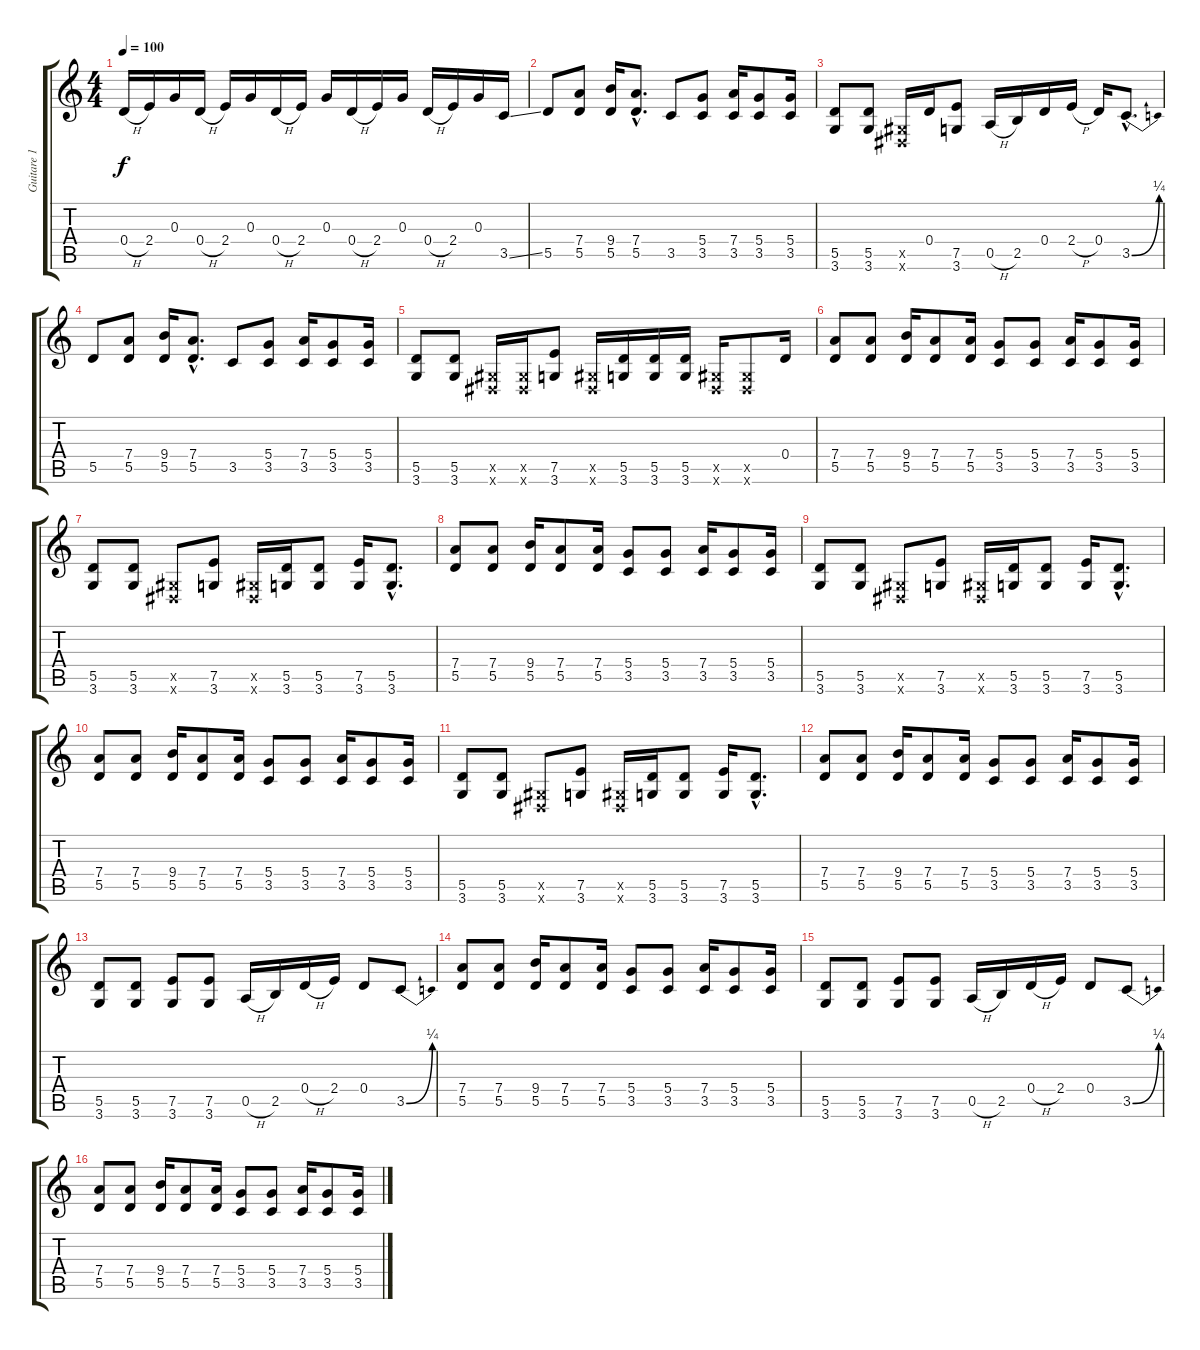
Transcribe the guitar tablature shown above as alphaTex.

\track ("Guitare 1" "Guitare 1") {instrument electricguitarclean}
\staff {score tabs}
\tuning (E4 B3 G3 D3 A2 E2) {hide}
\ts (4 4)
\tempo 100
\clef g2
\ks c
0.4{h}.16{dy f} 2.4.16 0.3.16 0.4{h}.16 2.4.16 0.3.16 0.4{h}.16 2.4.16 0.3.16 0.4{h}.16 2.4.16 0.3.16 0.4{h}.16 2.4.16 0.3.16 3.5{ss}.16 |
5.5.8 (7.4 5.5).8 (9.4 5.5).16 (7.4{hac} 5.5{hac}).8{d} 3.5.8 (5.4 3.5).8 (7.4 3.5).16 (5.4 3.5).8 (5.4 3.5).16 |
(5.5 3.6).8 (5.5 3.6).8 (-1.5{x} -1.6{x}).16 0.4.16 (7.5 3.6).8 0.5{h}.16 2.5.16 0.4.16 2.4{h}.16 0.4.16 3.5{be (bend 0 0 60 1) hac}.8{d} |
5.5.8 (7.4 5.5).8 (9.4 5.5).16 (7.4{hac} 5.5{hac}).8{d} 3.5.8 (5.4 3.5).8 (7.4 3.5).16 (5.4 3.5).8 (5.4 3.5).16 |
(5.5 3.6).8 (5.5 3.6).8 (-1.5{x} -1.6{x}).16 (-1.5{x} -1.6{x}).16 (7.5 3.6).8 (-1.5{x} -1.6{x}).16 (5.5 3.6).16 (5.5 3.6).16 (5.5 3.6).16 (-1.5{x} -1.6{x}).16 (-1.5{x} -1.6{x}).8 0.4.16 |
(7.4 5.5).8 (7.4 5.5).8 (9.4 5.5).16 (7.4 5.5).8 (7.4 5.5).16 (5.4 3.5).8 (5.4 3.5).8 (7.4 3.5).16 (5.4 3.5).8 (5.4 3.5).16 |
(5.5 3.6).8 (5.5 3.6).8 (-1.5{x} -1.6{x}).8 (7.5 3.6).8 (-1.5{x} -1.6{x}).16 (5.5 3.6).16 (5.5 3.6).8 (7.5 3.6).16 (5.5{hac} 3.6{hac}).8{d} |
(7.4 5.5).8 (7.4 5.5).8 (9.4 5.5).16 (7.4 5.5).8 (7.4 5.5).16 (5.4 3.5).8 (5.4 3.5).8 (7.4 3.5).16 (5.4 3.5).8 (5.4 3.5).16 |
(5.5 3.6).8 (5.5 3.6).8 (-1.5{x} -1.6{x}).8 (7.5 3.6).8 (-1.5{x} -1.6{x}).16 (5.5 3.6).16 (5.5 3.6).8 (7.5 3.6).16 (5.5{hac} 3.6{hac}).8{d} |
(7.4 5.5).8 (7.4 5.5).8 (9.4 5.5).16 (7.4 5.5).8 (7.4 5.5).16 (5.4 3.5).8 (5.4 3.5).8 (7.4 3.5).16 (5.4 3.5).8 (5.4 3.5).16 |
(5.5 3.6).8 (5.5 3.6).8 (-1.5{x} -1.6{x}).8 (7.5 3.6).8 (-1.5{x} -1.6{x}).16 (5.5 3.6).16 (5.5 3.6).8 (7.5 3.6).16 (5.5{hac} 3.6{hac}).8{d} |
(7.4 5.5).8 (7.4 5.5).8 (9.4 5.5).16 (7.4 5.5).8 (7.4 5.5).16 (5.4 3.5).8 (5.4 3.5).8 (7.4 3.5).16 (5.4 3.5).8 (5.4 3.5).16 |
(5.5 3.6).8 (5.5 3.6).8 (7.5 3.6).8 (7.5 3.6).8 0.5{h}.16 2.5.16 0.4{h}.16 2.4.16 0.4.8 3.5{be (bend 0 0 60 1)}.8 |
(7.4 5.5).8 (7.4 5.5).8 (9.4 5.5).16 (7.4 5.5).8 (7.4 5.5).16 (5.4 3.5).8 (5.4 3.5).8 (7.4 3.5).16 (5.4 3.5).8 (5.4 3.5).16 |
(5.5 3.6).8 (5.5 3.6).8 (7.5 3.6).8 (7.5 3.6).8 0.5{h}.16 2.5.16 0.4{h}.16 2.4.16 0.4.8 3.5{be (bend 0 0 60 1)}.8 |
(7.4 5.5).8 (7.4 5.5).8 (9.4 5.5).16 (7.4 5.5).8 (7.4 5.5).16 (5.4 3.5).8 (5.4 3.5).8 (7.4 3.5).16 (5.4 3.5).8 (5.4 3.5).16
